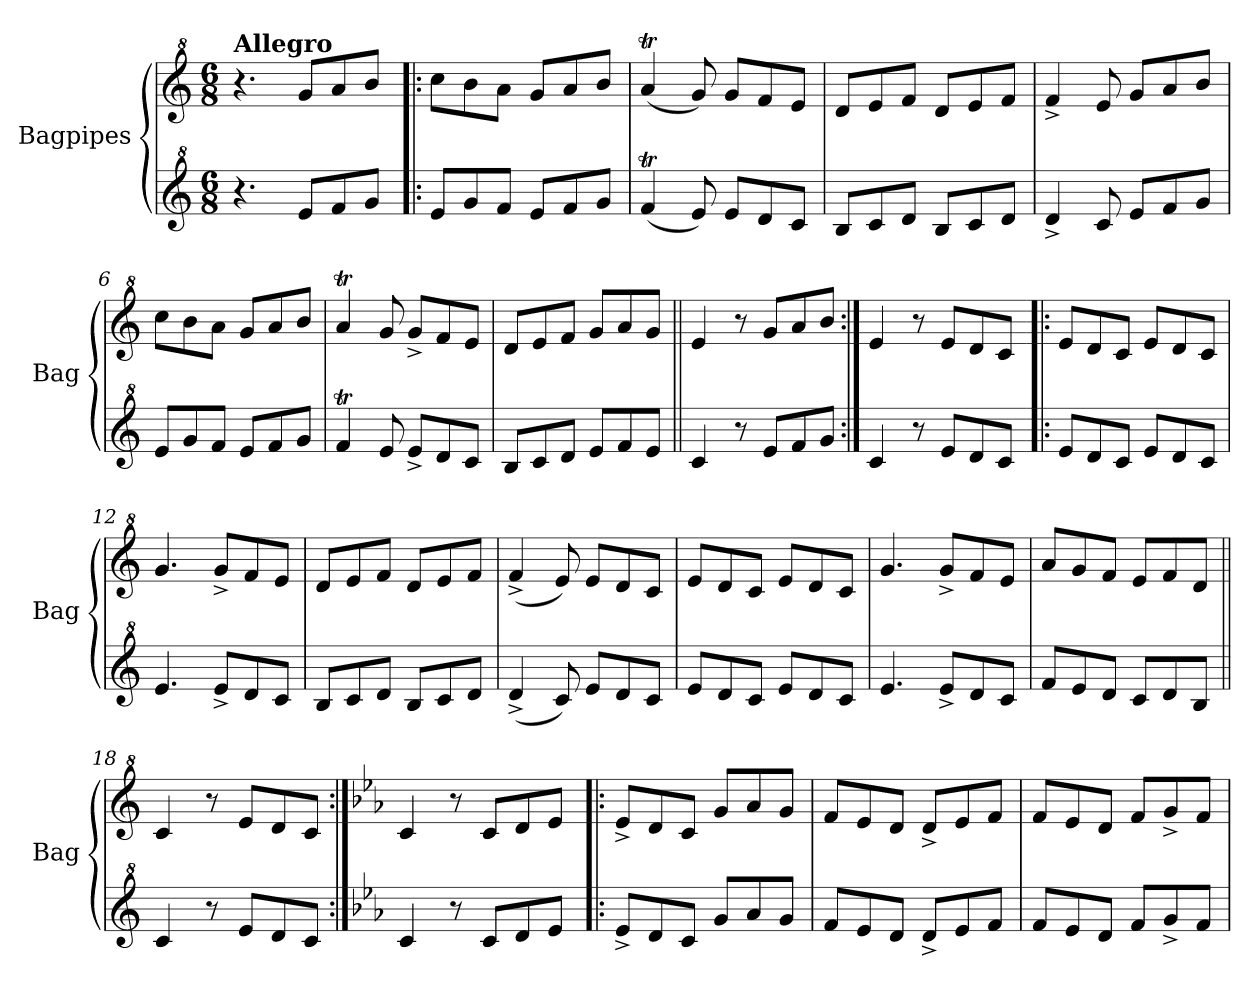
**kern	**kern
*part2	*part1
*staff2	*staff1
*I"Bagpipes	*I"Bagpipes
*I'Bag	*I'Bag
*clefG^2	*clefG^2
*k[]	*k[]
*M6/8	*M6/8
=1	=1
!	!LO:TX:a:B:t=Allegro
4.r	4.r
8ee/L	8gg/L
8ff/	8aa/
8gg/J	8bb/J
=2!|:	=2!|:
8ee/L	8ccc\L
8gg/	8bb\
8ff/J	8aa\J
8ee/L	8gg/L
8ff/	8aa/
8gg/J	8bb/J
=3	=3
(4ffT/	(4aaT/
8ee/)	8gg/)
8ee/L	8gg/L
8dd/	8ff/
8cc/J	8ee/J
=4	=4
8b/L	8dd/L
8cc/	8ee/
8dd/J	8ff/J
8b/L	8dd/L
8cc/	8ee/
8dd/J	8ff/J
=5	=5
4dd^/	4ff^/
8cc/	8ee/
8ee/L	8gg/L
8ff/	8aa/
8gg/J	8bb/J
=6	=6
8ee/L	8ccc\L
8gg/	8bb\
8ff/J	8aa\J
8ee/L	8gg/L
8ff/	8aa/
8gg/J	8bb/J
!!LO:LB:g=z
=7	=7
4ffT/	4aaT/
8ee/	8gg/
8ee^/L	8gg^/L
8dd/	8ff/
8cc/J	8ee/J
=8	=8
8b/L	8dd/L
8cc/	8ee/
8dd/J	8ff/J
8ee/L	8gg/L
8ff/	8aa/
8ee/J	8gg/J
=9||	=9||
4cc/	4ee/
8r	8r
8ee/L	8gg/L
8ff/	8aa/
8gg/J	8bb/J
=10:|!	=10:|!
4cc/	4ee/
8r	8r
8ee/L	8ee/L
8dd/	8dd/
8cc/J	8cc/J
=11!|:	=11!|:
8ee/L	8ee/L
8dd/	8dd/
8cc/J	8cc/J
8ee/L	8ee/L
8dd/	8dd/
8cc/J	8cc/J
=12	=12
4.ee/	4.gg/
8ee^/L	8gg^/L
8dd/	8ff/
8cc/J	8ee/J
=13	=13
8b/L	8dd/L
8cc/	8ee/
8dd/J	8ff/J
8b/L	8dd/L
8cc/	8ee/
8dd/J	8ff/J
!!LO:LB:g=z
=14	=14
(4dd^/	(4ff^/
8cc/)	8ee/)
8ee/L	8ee/L
8dd/	8dd/
8cc/J	8cc/J
=15	=15
8ee/L	8ee/L
8dd/	8dd/
8cc/J	8cc/J
8ee/L	8ee/L
8dd/	8dd/
8cc/J	8cc/J
=16	=16
4.ee/	4.gg/
8ee^/L	8gg^/L
8dd/	8ff/
8cc/J	8ee/J
=17	=17
8ff/L	8aa/L
8ee/	8gg/
8dd/J	8ff/J
8cc/L	8ee/L
8dd/	8ff/
8b/J	8dd/J
=18||	=18||
4cc/	4cc/
8r	8r
8ee/L	8ee/L
8dd/	8dd/
8cc/J	8cc/J
=19:|!	=19:|!
*k[b-e-a-]	*k[b-e-a-]
*E-:	*E-:
4cc/	4cc/
8r	8r
8cc/L	8cc/L
8dd/	8dd/
8ee-/J	8ee-/J
=20!|:	=20!|:
8ee-^/L	8ee-^/L
8dd/	8dd/
8cc/J	8cc/J
8gg/L	8gg/L
8aa-/	8aa-/
8gg/J	8gg/J
!!LO:LB:g=z
=21	=21
8ff/L	8ff/L
8ee-/	8ee-/
8dd/J	8dd/J
8dd^/L	8dd^/L
8ee-/	8ee-/
8ff/J	8ff/J
=22	=22
8ff/L	8ff/L
8ee-/	8ee-/
8dd/J	8dd/J
8ff/L	8ff/L
8gg^/	8gg^/
8ff/J	8ff/J
=	=
*-	*-
